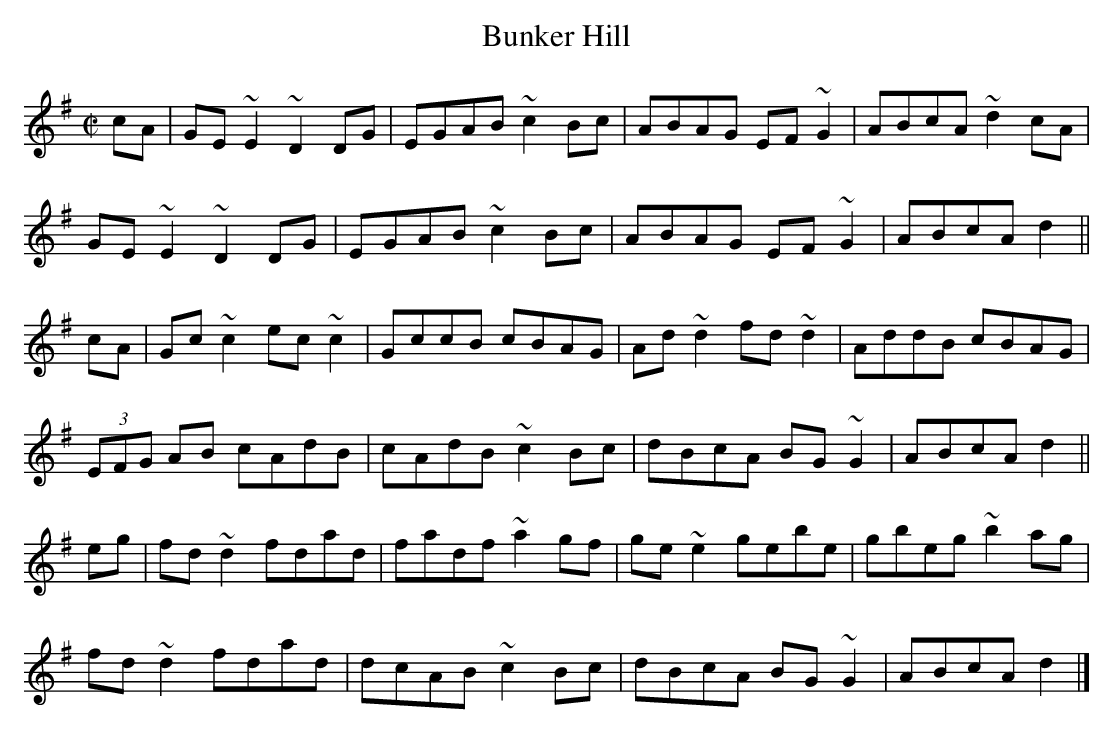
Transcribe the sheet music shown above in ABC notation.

X:1
T:Bunker Hill
M:C|
K:DMix
cA|GE~E2 ~D2DG|EGAB ~c2Bc|ABAG EF~G2|ABcA ~d2cA|
GE~E2 ~D2 DG|EGAB ~c2Bc|*ABAG EF~G2|ABcA d2||
cA|Gc ~c2 ec~c2|GccB cBAG|Ad~d2 fd~d2|AddB cBAG|
(3EFG AB cAdB|cAdB ~c2Bc|dBcA BG~G2|ABcAd2||
eg|fd~d2 fdad|fadf ~a2 gf|*ge~e2 gebe|gbeg ~b2 ag|
fd~d2 fdad|dcAB ~c2 Bc|dBcA BG~G2|ABcA d2|]
